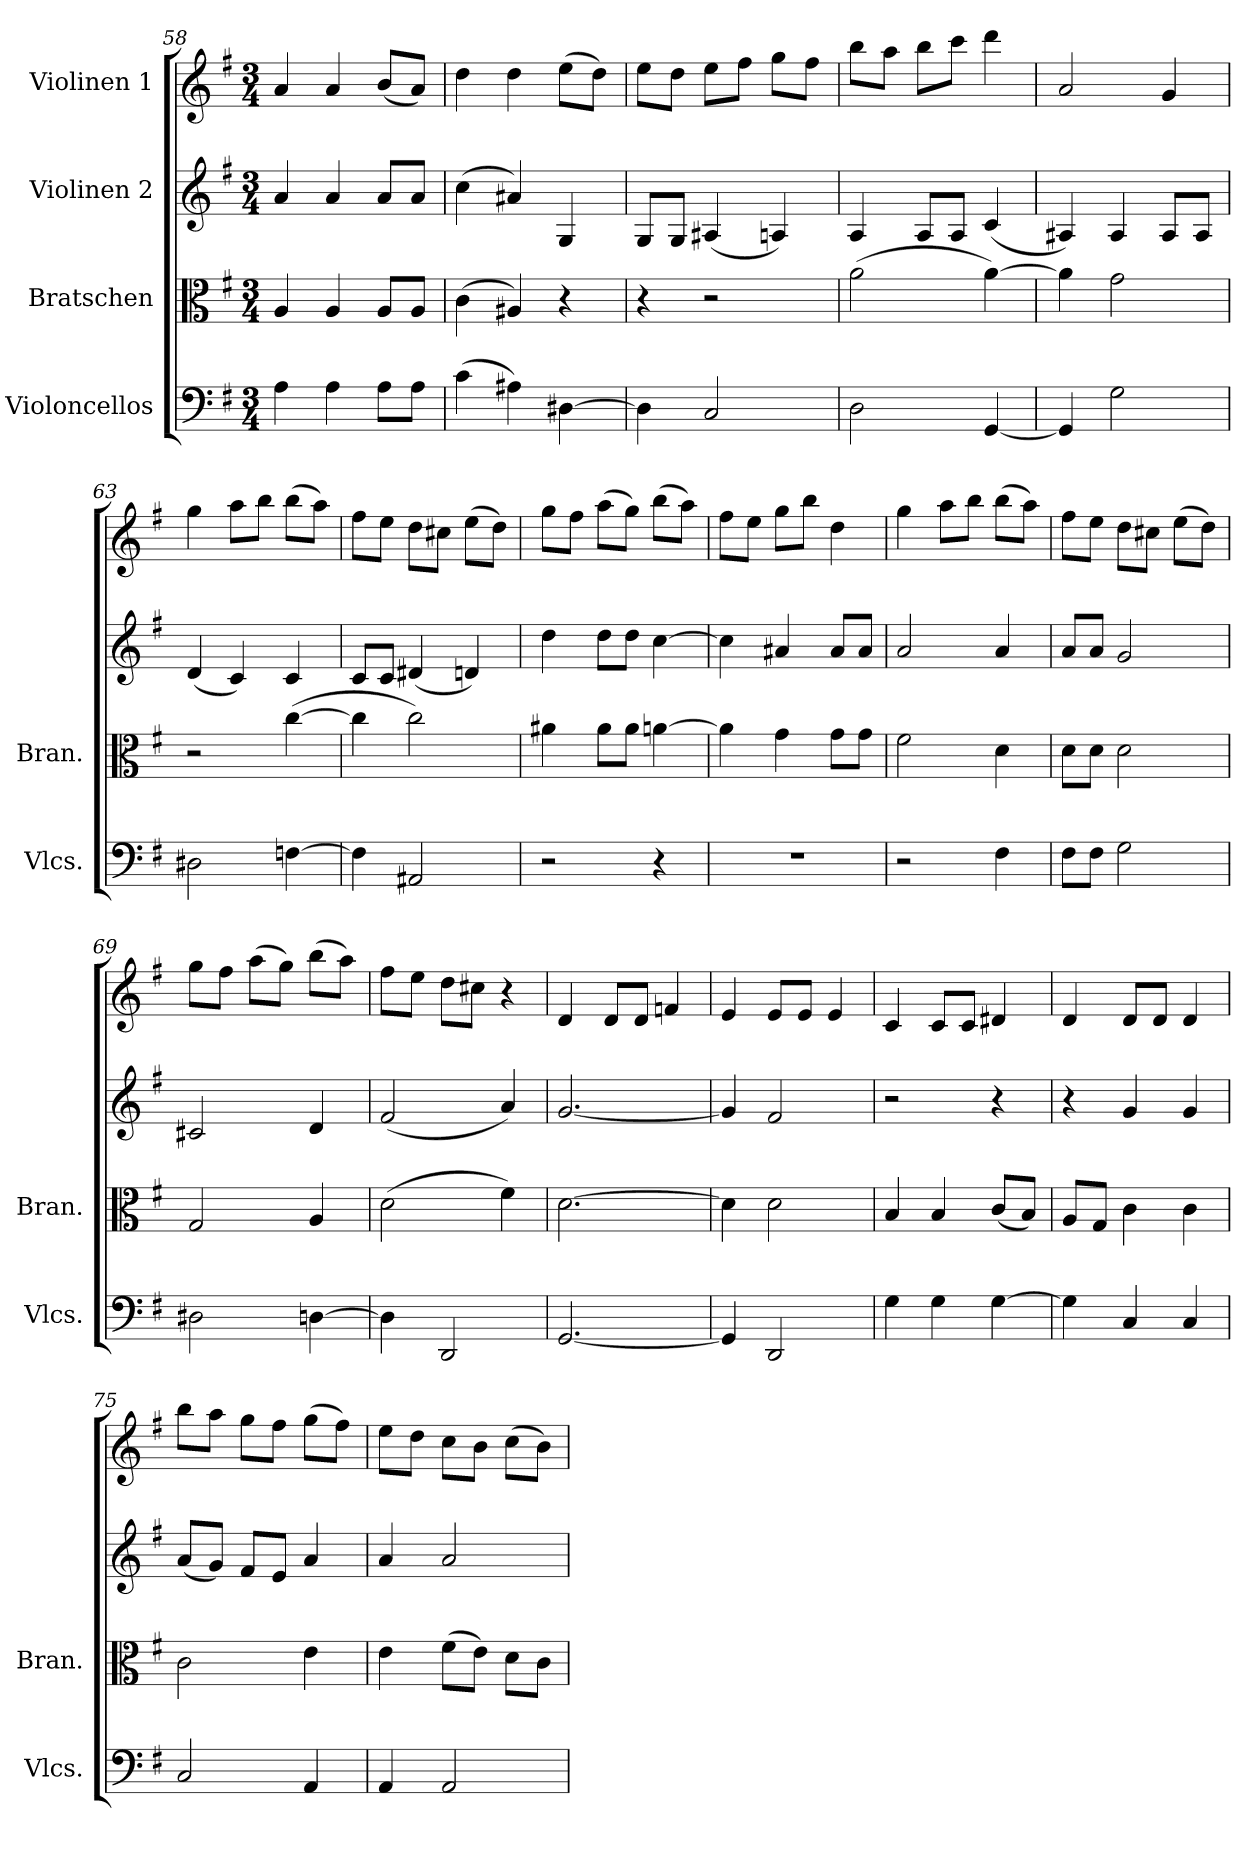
**kern	**kern	**kern	**kern
*part4	*part3	*part2	*part1
*staff4	*staff3	*staff2	*staff1
*I"Violoncellos	*I"Bratschen	*I"Violinen 2	*I"Violinen 1
*I'Vlcs.	*I'Bran.	*	*
*clefF4	*clefC3	*clefG2	*clefG2
*k[f#]	*k[f#]	*k[f#]	*k[f#]
*M3/4	*M3/4	*M3/4	*M3/4
=58	=58	=58	=58
4A\	4A/	4a/	4a/
4A\	4A/	4a/	4a/
8A\L	8A/L	8a/L	(<8b/L
8A\J	8A/J	8a/J	8a/J)
=59	=59	=59	=59
(>4c\	(>4c\	(>4cc\	4dd\
4A#X\)	4A#X/)	4a#X/)	4dd\
[4D#X\	4r	4G/	(>8ee\L
.	.	.	8dd\J)
=60	=60	=60	=60
4D#\]	4r	8G/L	8ee\L
.	.	8G/J	8dd\J
2C/	2r	(<4A#X/	8ee\L
.	.	.	8ff#\J
.	.	4An/)	8gg\L
.	.	.	8ff#\J
=61	=61	=61	=61
2D\	(>2a\	4A/	8bb\L
.	.	.	8aa\J
.	.	8A/L	8bb\L
.	.	8A/J	8ccc\J
[4GG/	[4a\)	(<4c/	4ddd\
!!LO:PB:g=z
=62	=62	=62	=62
4GG/]	4a\]	4A#X/)	2a/
2G\	2g\	4A#/	.
.	.	8A#/L	4g/
.	.	8A#/J	.
=63	=63	=63	=63
2D#X\	2r	(<4d/	4gg\
.	.	4c/)	8aa\L
.	.	.	8bb\J
[4Fn\	(>[4cc\	4c/	(>8bb\L
.	.	.	8aa\J)
=64	=64	=64	=64
4F\]	4cc\]	8c/L	8ff#\L
.	.	8c/J	8ee\J
2AA#X/	2cc\)	(<4d#X/	8dd\L
.	.	.	8cc#X\J
.	.	4dn/)	(>8ee\L
.	.	.	8dd\J)
=65	=65	=65	=65
2r	4a#X\	4dd\	8gg\L
.	.	.	8ff#\J
.	8a#\L	8dd\L	(>8aa\L
.	8a#\J	8dd\J	8gg\J)
4r	[4an\	[4cc\	(>8bb\L
.	.	.	8aa\J)
=66	=66	=66	=66
2.r	4a\]	4cc\]	8ff#\L
.	.	.	8ee\J
.	4g\	4a#X/	8gg\L
.	.	.	8bb\J
.	8g\L	8a#/L	4dd\
.	8g\J	8a#/J	.
=67	=67	=67	=67
2r	2f#\	2a/	4gg\
.	.	.	8aa\L
.	.	.	8bb\J
4F#\	4d\	4a/	(>8bb\L
.	.	.	8aa\J)
!!LO:LB:g=z
=68	=68	=68	=68
8F#\L	8d\L	8a/L	8ff#\L
8F#\J	8d\J	8a/J	8ee\J
2G\	2d\	2g/	8dd\L
.	.	.	8cc#X\J
.	.	.	(>8ee\L
.	.	.	8dd\J)
=69	=69	=69	=69
2D#X\	2G/	2c#X/	8gg\L
.	.	.	8ff#\J
.	.	.	(>8aa\L
.	.	.	8gg\J)
[4Dn\	4A/	4d/	(>8bb\L
.	.	.	8aa\J)
=70	=70	=70	=70
4D\]	(>2d\	(<2f#/	8ff#\L
.	.	.	8ee\J
2DD/	.	.	8dd\L
.	.	.	8cc#X\J
.	4f#\)	4a/)	4r
=71	=71	=71	=71
[2.GG/	[2.d\	[2.g/	4d/
.	.	.	8d/L
.	.	.	8d/J
.	.	.	4fn/
=72	=72	=72	=72
4GG/]	4d\]	4g/]	4e/
2DD/	2d\	2f#/	8e/L
.	.	.	8e/J
.	.	.	4e/
=73	=73	=73	=73
4G\	4B/	2r	4c/
4G\	4B/	.	8c/L
.	.	.	8c/J
[4G\	(<8c/L	4r	4d#X/
.	8B/J)	.	.
=74	=74	=74	=74
4G\]	8A/L	4r	4d/
.	8G/J	.	.
4C/	4c\	4g/	8d/L
.	.	.	8d/J
4C/	4c\	4g/	4d/
!!LO:LB:g=z
=75	=75	=75	=75
2C/	2c\	(<8a/L	8bb\L
.	.	8g/J)	8aa\J
.	.	8f#/L	8gg\L
.	.	8e/J	8ff#\J
4AA/	4e\	4a/	(>8gg\L
.	.	.	8ff#\J)
=76	=76	=76	=76
4AA/	4e\	4a/	8ee\L
.	.	.	8dd\J
2AA/	(>8f#\L	2a/	8cc\L
.	8e\J)	.	8b\J
.	8d\L	.	(>8cc\L
.	8c\J	.	8b\J)
=	=	=	=
*-	*-	*-	*-
